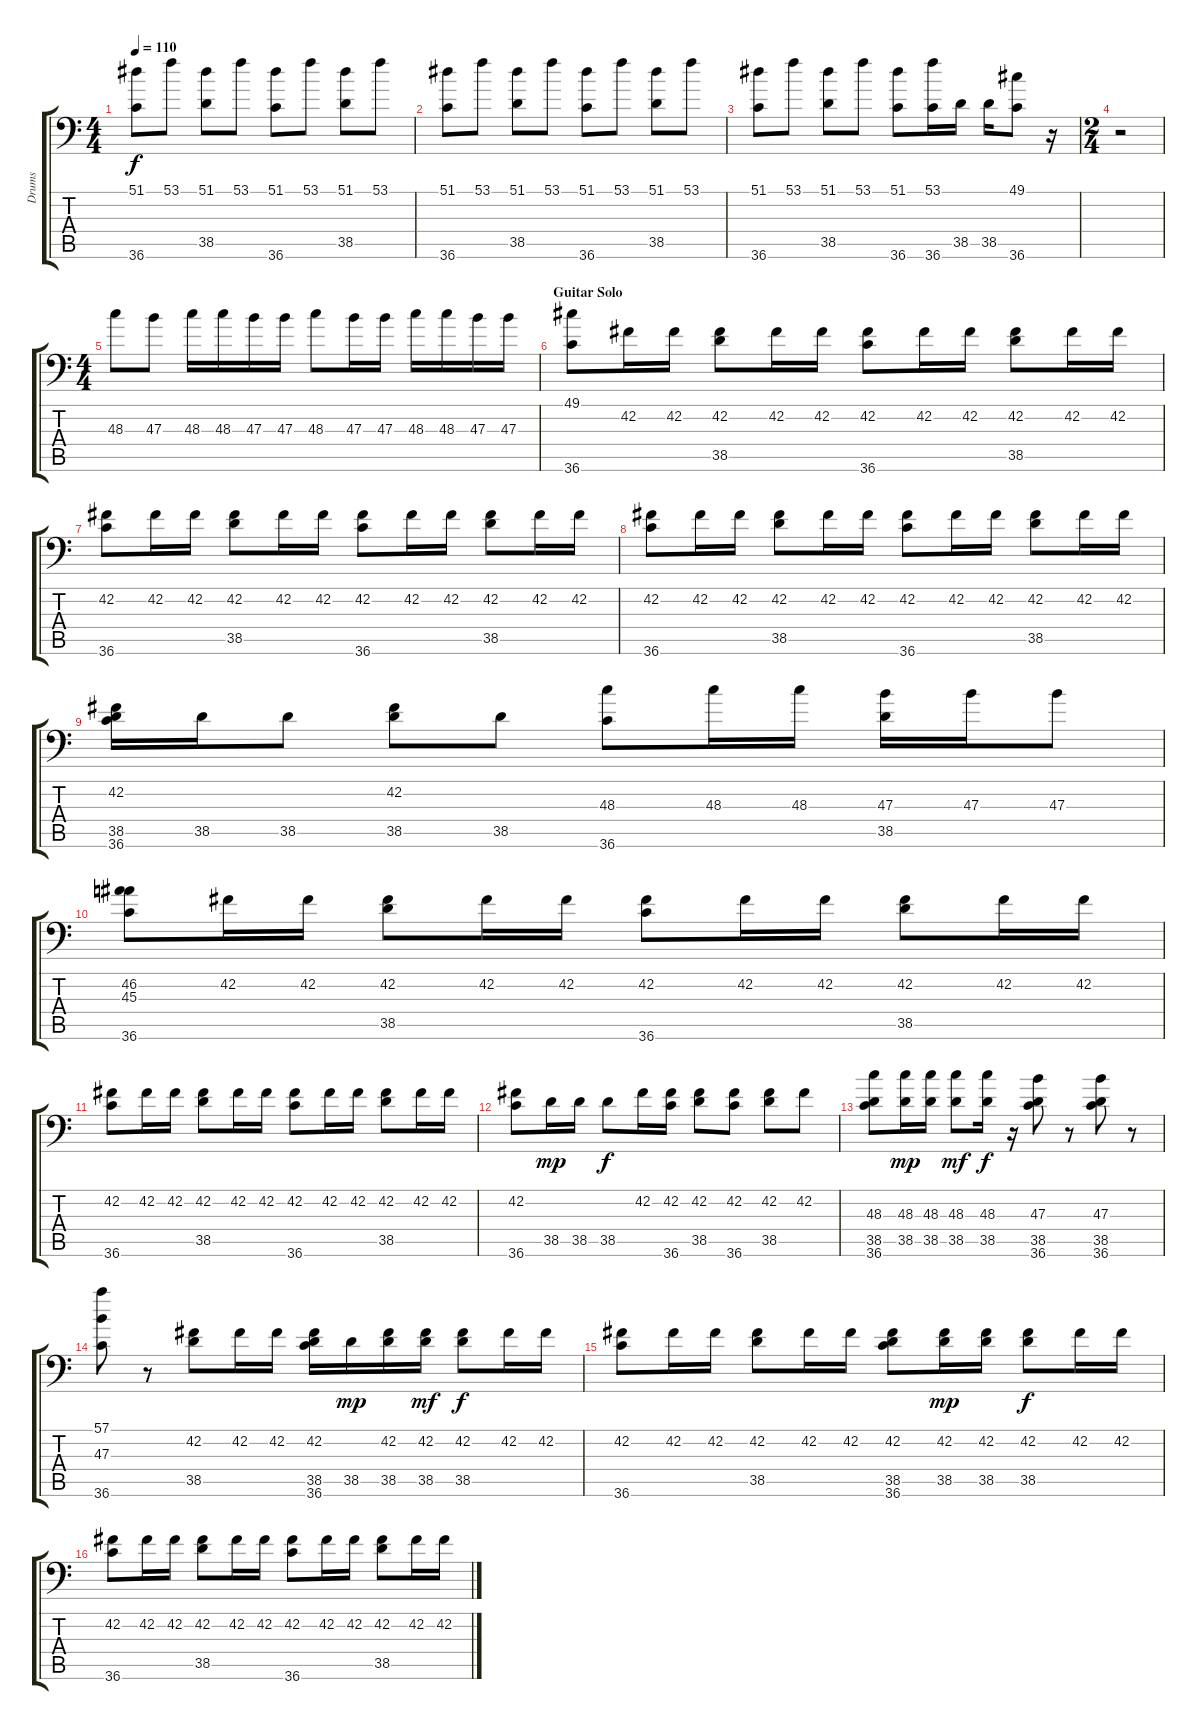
\track ("Drums" "Drums") {instrument acousticgrandpiano}
\staff {score tabs}
\tuning (C-1 C-1 C-1 C-1 C-1 C-1) {hide}
\ts (4 4)
\tempo 110
\clef f4
\ks c
(51.1 36.6).8{dy f} 53.1.8 (51.1 38.5).8 53.1.8 (51.1 36.6).8 53.1.8 (51.1 38.5).8 53.1.8 |
(51.1 36.6).8 53.1.8 (51.1 38.5).8 53.1.8 (51.1 36.6).8 53.1.8 (51.1 38.5).8 53.1.8 |
(51.1 36.6).8 53.1.8 (51.1 38.5).8 53.1.8 (51.1 36.6).8 (53.1 36.6).16 38.5.16 38.5.16 (49.1 36.6).8 r.16 |
\ts (2 4)
r.2 |
\ts (4 4)
48.3.8 47.3.8 48.3.16 48.3.16 47.3.16 47.3.16 48.3.8 47.3.16 47.3.16 48.3.16 48.3.16 47.3.16 47.3.16 |
\section ("" "Guitar Solo")
(49.1 36.6).8 42.2.16 42.2.16 (42.2 38.5).8 42.2.16 42.2.16 (42.2 36.6).8 42.2.16 42.2.16 (42.2 38.5).8 42.2.16 42.2.16 |
(42.2 36.6).8 42.2.16 42.2.16 (42.2 38.5).8 42.2.16 42.2.16 (42.2 36.6).8 42.2.16 42.2.16 (42.2 38.5).8 42.2.16 42.2.16 |
(42.2 36.6).8 42.2.16 42.2.16 (42.2 38.5).8 42.2.16 42.2.16 (42.2 36.6).8 42.2.16 42.2.16 (42.2 38.5).8 42.2.16 42.2.16 |
(42.2 38.5 36.6).16 38.5.16 38.5.8 (42.2 38.5).8 38.5.8 (48.3 36.6).8 48.3.16 48.3.16 (47.3 38.5).16 47.3.16 47.3.8 |
(46.2 45.3 36.6).8 42.2.16 42.2.16 (42.2 38.5).8 42.2.16 42.2.16 (42.2 36.6).8 42.2.16 42.2.16 (42.2 38.5).8 42.2.16 42.2.16 |
(42.2 36.6).8 42.2.16 42.2.16 (42.2 38.5).8 42.2.16 42.2.16 (42.2 36.6).8 42.2.16 42.2.16 (42.2 38.5).8 42.2.16 42.2.16 |
(42.2 36.6).8 38.5.16{dy mp} 38.5.16 38.5.8{dy f} 42.2.16 (42.2 36.6).16 (42.2 38.5).8 (42.2 36.6).8 (42.2 38.5).8 42.2.8 |
(48.3 38.5 36.6).8 (48.3 38.5).16{dy mp} (48.3 38.5).16 (48.3 38.5).8{dy mf} (48.3 38.5).16{dy f} r.16 (47.3 38.5 36.6).8 r.8 (47.3 38.5 36.6).8 r.8 |
(57.1 47.3 36.6).8 r.8 (42.2 38.5).8 42.2.16 42.2.16 (42.2 38.5 36.6).16 38.5.16{dy mp} (42.2 38.5).16 (42.2 38.5).16{dy mf} (42.2 38.5).8{dy f} 42.2.16 42.2.16 |
(42.2 36.6).8 42.2.16 42.2.16 (42.2 38.5).8 42.2.16 42.2.16 (42.2 38.5 36.6).8 (42.2 38.5).16{dy mp} (42.2 38.5).16 (42.2 38.5).8{dy f} 42.2.16 42.2.16 |
(42.2 36.6).8 42.2.16 42.2.16 (42.2 38.5).8 42.2.16 42.2.16 (42.2 36.6).8 42.2.16 42.2.16 (42.2 38.5).8 42.2.16 42.2.16
